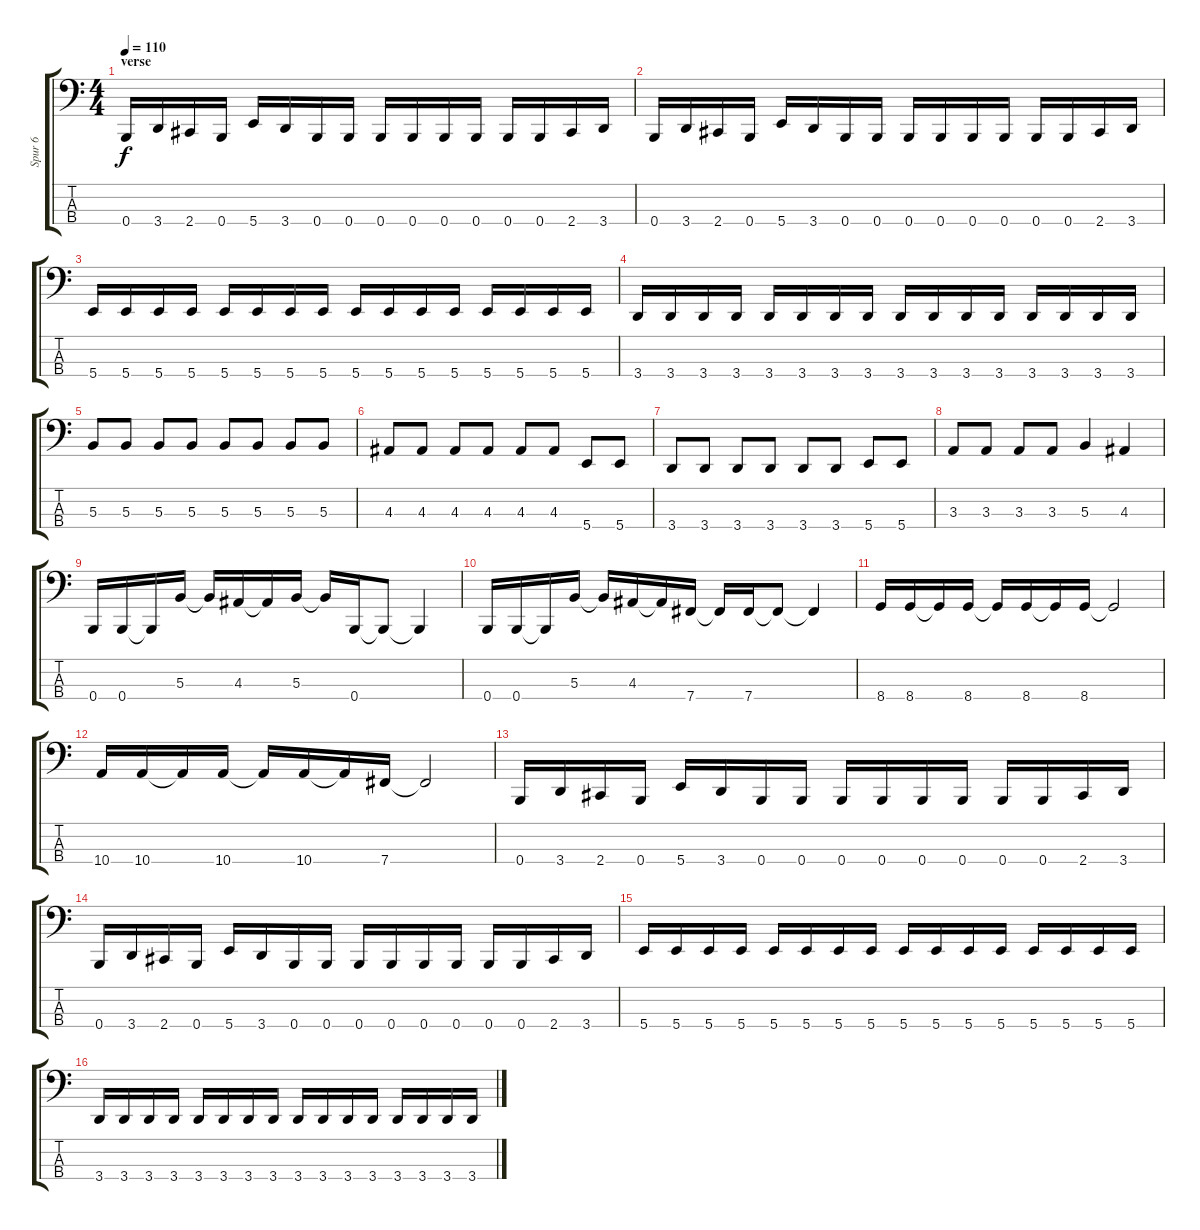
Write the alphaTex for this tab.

\track ("Spur 6" "Spur 6") {instrument electricbasspick}
\staff {score tabs}
\tuning (E2 B1 Gb1 B0) {hide}
\ts (4 4)
\section ("" "verse")
\tempo 110
\clef f4
\ks c
0.4.16{dy f} 3.4.16 2.4.16 0.4.16 5.4.16 3.4.16 0.4.16 0.4.16 0.4.16 0.4.16 0.4.16 0.4.16 0.4.16 0.4.16 2.4.16 3.4.16 |
0.4.16 3.4.16 2.4.16 0.4.16 5.4.16 3.4.16 0.4.16 0.4.16 0.4.16 0.4.16 0.4.16 0.4.16 0.4.16 0.4.16 2.4.16 3.4.16 |
5.4.16 5.4.16 5.4.16 5.4.16 5.4.16 5.4.16 5.4.16 5.4.16 5.4.16 5.4.16 5.4.16 5.4.16 5.4.16 5.4.16 5.4.16 5.4.16 |
3.4.16 3.4.16 3.4.16 3.4.16 3.4.16 3.4.16 3.4.16 3.4.16 3.4.16 3.4.16 3.4.16 3.4.16 3.4.16 3.4.16 3.4.16 3.4.16 |
5.3.8 5.3.8 5.3.8 5.3.8 5.3.8 5.3.8 5.3.8 5.3.8 |
4.3.8 4.3.8 4.3.8 4.3.8 4.3.8 4.3.8 5.4.8 5.4.8 |
3.4.8 3.4.8 3.4.8 3.4.8 3.4.8 3.4.8 5.4.8 5.4.8 |
3.3.8 3.3.8 3.3.8 3.3.8 5.3.4 4.3.4 |
0.4.16 0.4.16 0.4{t}.16 5.3.16 5.3{t}.16 4.3.16 4.3{t}.16 5.3.16 5.3{t}.16 0.4.16 0.4{t}.8 0.4{t}.4 |
0.4.16 0.4.16 0.4{t}.16 5.3.16 5.3{t}.16 4.3.16 4.3{t}.16 7.4.16 7.4{t}.16 7.4.16 7.4{t}.8 7.4{t}.4 |
8.4.16 8.4.16 8.4{t}.16 8.4.16 8.4{t}.16 8.4.16 8.4{t}.16 8.4.16 8.4{t}.2 |
10.4.16 10.4.16 10.4{t}.16 10.4.16 10.4{t}.16 10.4.16 10.4{t}.16 7.4.16 7.4{t}.2 |
0.4.16 3.4.16 2.4.16 0.4.16 5.4.16 3.4.16 0.4.16 0.4.16 0.4.16 0.4.16 0.4.16 0.4.16 0.4.16 0.4.16 2.4.16 3.4.16 |
0.4.16 3.4.16 2.4.16 0.4.16 5.4.16 3.4.16 0.4.16 0.4.16 0.4.16 0.4.16 0.4.16 0.4.16 0.4.16 0.4.16 2.4.16 3.4.16 |
5.4.16 5.4.16 5.4.16 5.4.16 5.4.16 5.4.16 5.4.16 5.4.16 5.4.16 5.4.16 5.4.16 5.4.16 5.4.16 5.4.16 5.4.16 5.4.16 |
3.4.16 3.4.16 3.4.16 3.4.16 3.4.16 3.4.16 3.4.16 3.4.16 3.4.16 3.4.16 3.4.16 3.4.16 3.4.16 3.4.16 3.4.16 3.4.16
